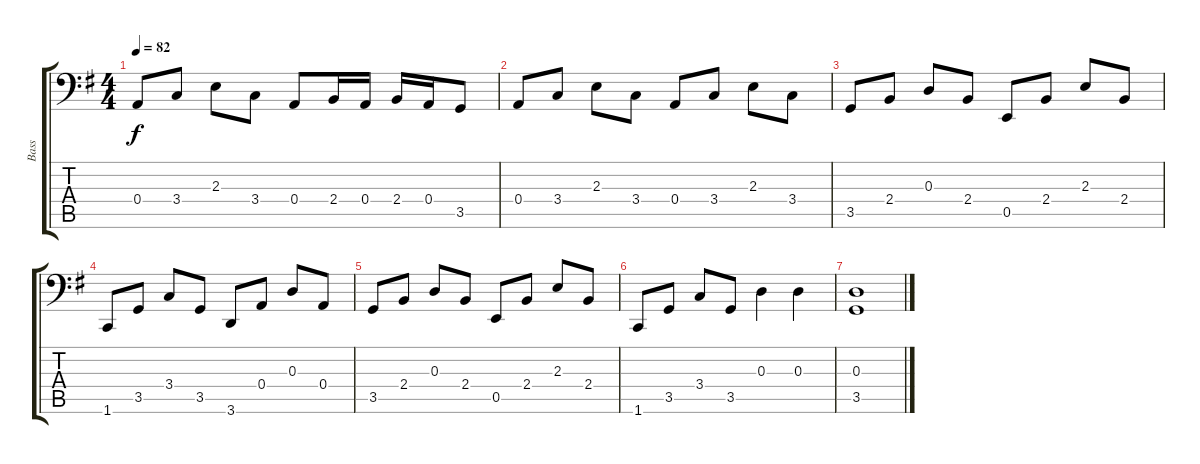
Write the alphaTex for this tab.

\track ("Bass" "Bass") {instrument electricbasspick}
\staff {score tabs}
\tuning (C3 G2 D2 A1 E1 B0) {hide}
\ts (4 4)
\tempo 82
\clef f4
\ks g
0.4.8{dy f} 3.4.8 2.3.8 3.4.8 0.4.8 2.4.16 0.4.16 2.4.16 0.4.16 3.5.8 |
0.4.8 3.4.8 2.3.8 3.4.8 0.4.8 3.4.8 2.3.8 3.4.8 |
3.5.8 2.4.8 0.3.8 2.4.8 0.5.8 2.4.8 2.3.8 2.4.8 |
1.6.8 3.5.8 3.4.8 3.5.8 3.6.8 0.4.8 0.3.8 0.4.8 |
3.5.8 2.4.8 0.3.8 2.4.8 0.5.8 2.4.8 2.3.8 2.4.8 |
1.6.8 3.5.8 3.4.8 3.5.8 0.3.4 0.3.4 |
(0.3 3.5).1
